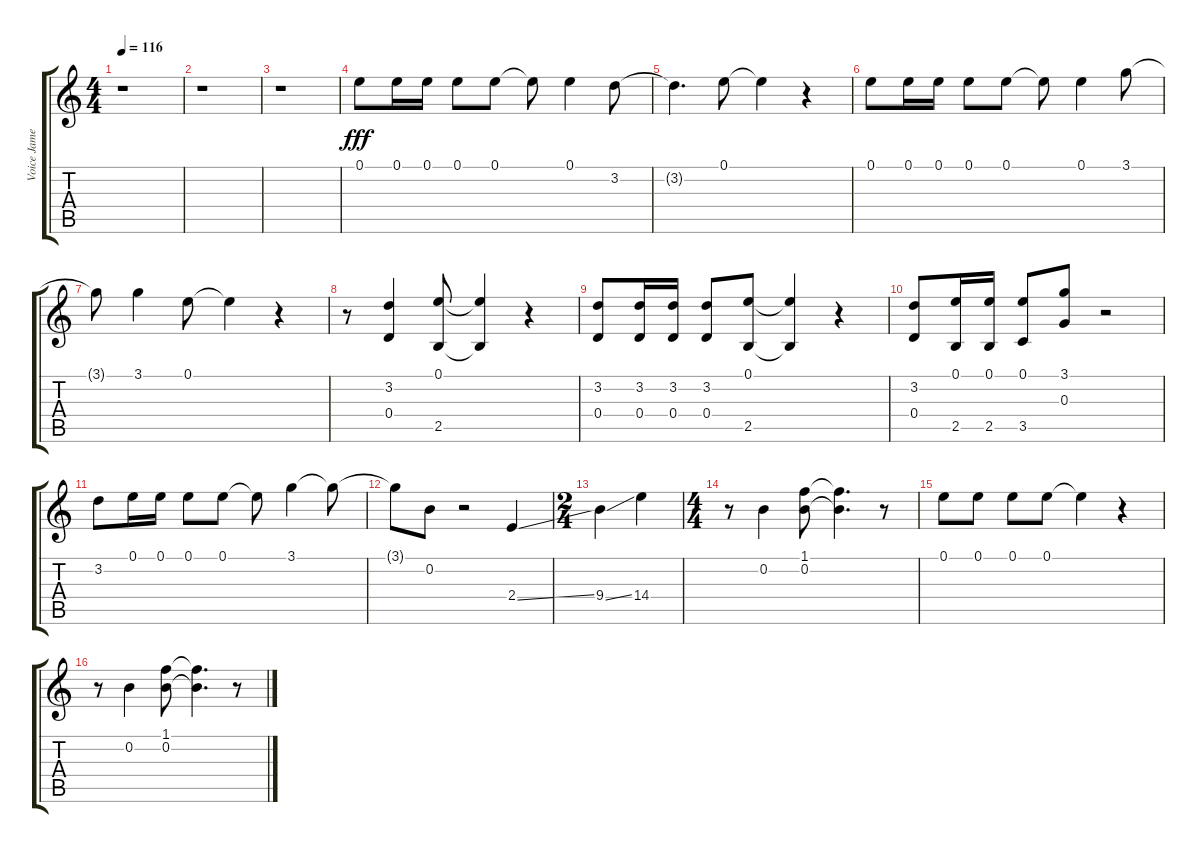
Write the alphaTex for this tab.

\track ("Voice James" "Voice Jame") {instrument distortionguitar}
\staff {score tabs}
\tuning (E4 B3 G3 D3 A2 E2) {hide}
\ts (4 4)
\tempo 116
\clef g2
\ks c
r.1{dy fff} |
r.1 |
r.1 |
0.1.8 0.1.16 0.1.16 0.1.8 0.1.8 0.1{t}.8 0.1.4 3.2.8 |
3.2{t}.4{d} 0.1.8 0.1{t}.4 r.4 |
0.1.8 0.1.16 0.1.16 0.1.8 0.1.8 0.1{t}.8 0.1.4 3.1.8 |
3.1{t}.8 3.1.4 0.1.8 0.1{t}.4 r.4 |
r.8 (3.2 0.4).4 (0.1 2.5).8 (0.1{t} 2.5{t}).4 r.4 |
(3.2 0.4).8 (3.2 0.4).16 (3.2 0.4).16 (3.2 0.4).8 (0.1 2.5).8 (0.1{t} 2.5{t}).4 r.4 |
(3.2 0.4).8 (0.1 2.5).16 (0.1 2.5).16 (0.1 3.5).8 (3.1 0.3).8 r.2 |
3.2.8 0.1.16 0.1.16 0.1.8 0.1.8 0.1{t}.8 3.1.4 3.1{t}.8 |
3.1{t}.8 0.2.8 r.2 2.4{ss}.4 |
\ts (2 4)
9.4{ss}.4 14.4.4 |
\ts (4 4)
r.8 0.2.4 (1.1 0.2).8 (1.1{t} 0.2{t}).4{d} r.8 |
0.1.8 0.1.8 0.1.8 0.1.8 0.1{t}.4 r.4 |
r.8 0.2.4 (1.1 0.2).8 (1.1{t} 0.2{t}).4{d} r.8
